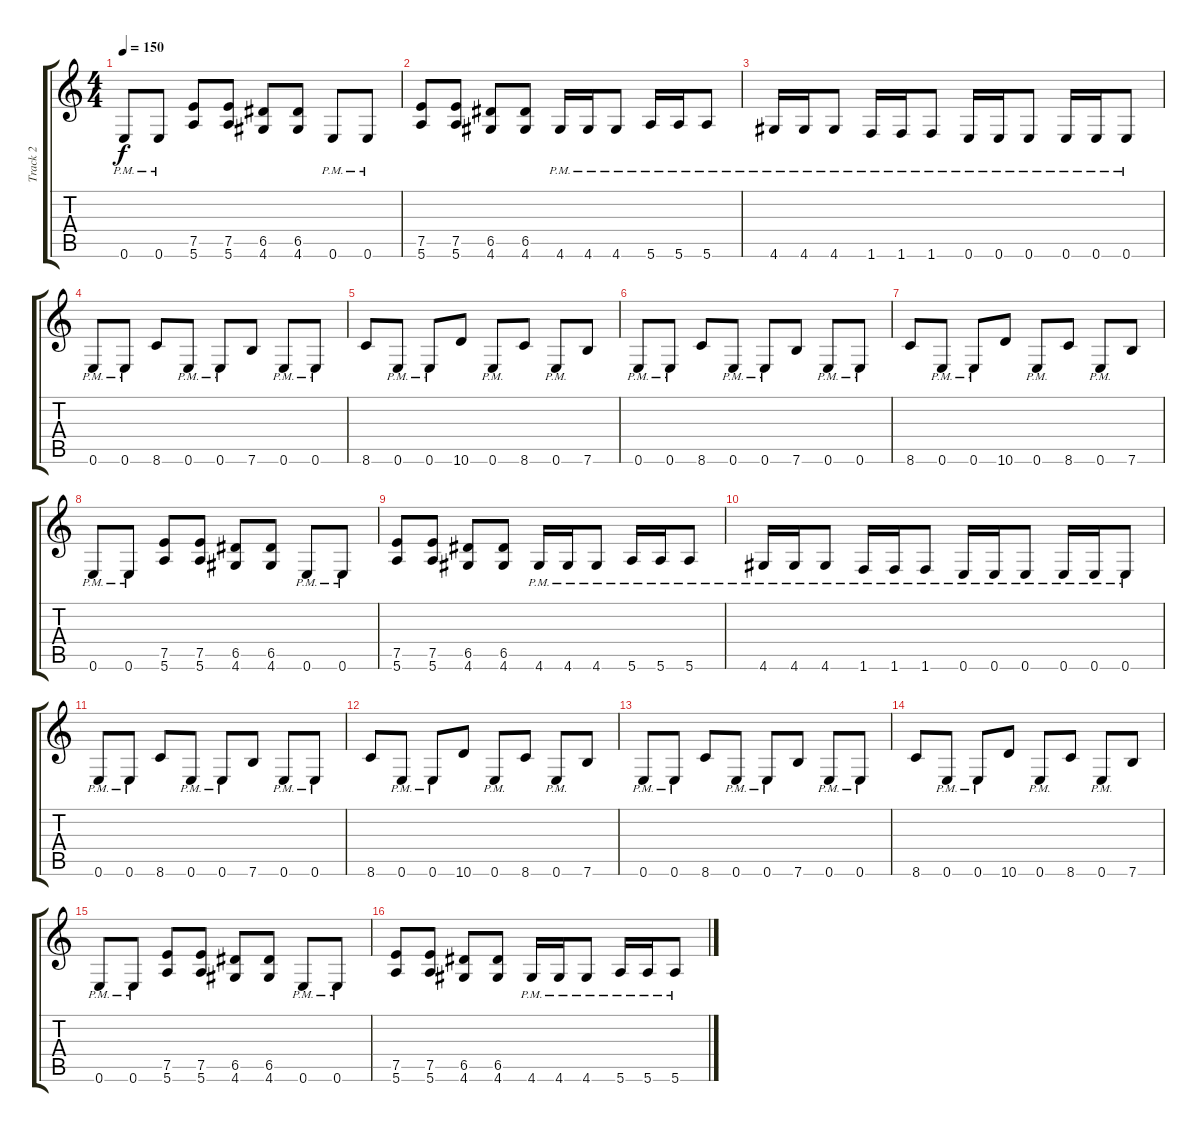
\track ("Track 2" "Track 2") {instrument distortionguitar}
\staff {score tabs}
\tuning (E4 B3 G3 D3 A2 E2) {hide}
\ts (4 4)
\tempo 150
\clef g2
\ks c
0.6{pm}.8{dy f} 0.6{pm}.8 (7.5 5.6).8 (7.5 5.6).8 (6.5 4.6).8 (6.5 4.6).8 0.6{pm}.8 0.6{pm}.8 |
(7.5 5.6).8 (7.5 5.6).8 (6.5 4.6).8 (6.5 4.6).8 4.6{pm}.16 4.6{pm}.16 4.6{pm}.8 5.6{pm}.16 5.6{pm}.16 5.6{pm}.8 |
4.6{pm}.16 4.6{pm}.16 4.6{pm}.8 1.6{pm}.16 1.6{pm}.16 1.6{pm}.8 0.6{pm}.16 0.6{pm}.16 0.6{pm}.8 0.6{pm}.16 0.6{pm}.16 0.6{pm}.8 |
0.6{pm}.8 0.6{pm}.8 8.6.8 0.6{pm}.8 0.6{pm}.8 7.6.8 0.6{pm}.8 0.6{pm}.8 |
8.6.8 0.6{pm}.8 0.6{pm}.8 10.6.8 0.6{pm}.8 8.6.8 0.6{pm}.8 7.6.8 |
0.6{pm}.8 0.6{pm}.8 8.6.8 0.6{pm}.8 0.6{pm}.8 7.6.8 0.6{pm}.8 0.6{pm}.8 |
8.6.8 0.6{pm}.8 0.6{pm}.8 10.6.8 0.6{pm}.8 8.6.8 0.6{pm}.8 7.6.8 |
0.6{pm}.8 0.6{pm}.8 (7.5 5.6).8 (7.5 5.6).8 (6.5 4.6).8 (6.5 4.6).8 0.6{pm}.8 0.6{pm}.8 |
(7.5 5.6).8 (7.5 5.6).8 (6.5 4.6).8 (6.5 4.6).8 4.6{pm}.16 4.6{pm}.16 4.6{pm}.8 5.6{pm}.16 5.6{pm}.16 5.6{pm}.8 |
4.6{pm}.16 4.6{pm}.16 4.6{pm}.8 1.6{pm}.16 1.6{pm}.16 1.6{pm}.8 0.6{pm}.16 0.6{pm}.16 0.6{pm}.8 0.6{pm}.16 0.6{pm}.16 0.6{pm}.8 |
0.6{pm}.8 0.6{pm}.8 8.6.8 0.6{pm}.8 0.6{pm}.8 7.6.8 0.6{pm}.8 0.6{pm}.8 |
8.6.8 0.6{pm}.8 0.6{pm}.8 10.6.8 0.6{pm}.8 8.6.8 0.6{pm}.8 7.6.8 |
0.6{pm}.8 0.6{pm}.8 8.6.8 0.6{pm}.8 0.6{pm}.8 7.6.8 0.6{pm}.8 0.6{pm}.8 |
8.6.8 0.6{pm}.8 0.6{pm}.8 10.6.8 0.6{pm}.8 8.6.8 0.6{pm}.8 7.6.8 |
0.6{pm}.8 0.6{pm}.8 (7.5 5.6).8 (7.5 5.6).8 (6.5 4.6).8 (6.5 4.6).8 0.6{pm}.8 0.6{pm}.8 |
(7.5 5.6).8 (7.5 5.6).8 (6.5 4.6).8 (6.5 4.6).8 4.6{pm}.16 4.6{pm}.16 4.6{pm}.8 5.6{pm}.16 5.6{pm}.16 5.6{pm}.8
